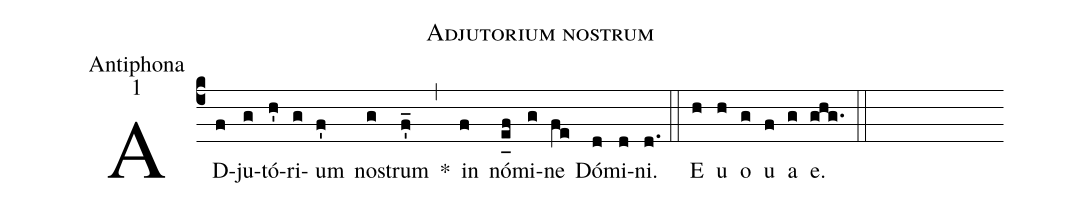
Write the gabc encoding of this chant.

name:Adjutorium nostrum;
office-part:Antiphona;
mode:1;
%%
(c4) AD(f)ju(g)tó(h')ri(g)um(f') no(g)strum(f'_) *(,) in(f) nó(e_[uh:l]f)mi(g)ne(fe) Dó(d)mi(d)ni.(d.) (::) <eu>E(h) u(h) o(g) u(f) a(g) e.</eu>(ghg.) (::)
